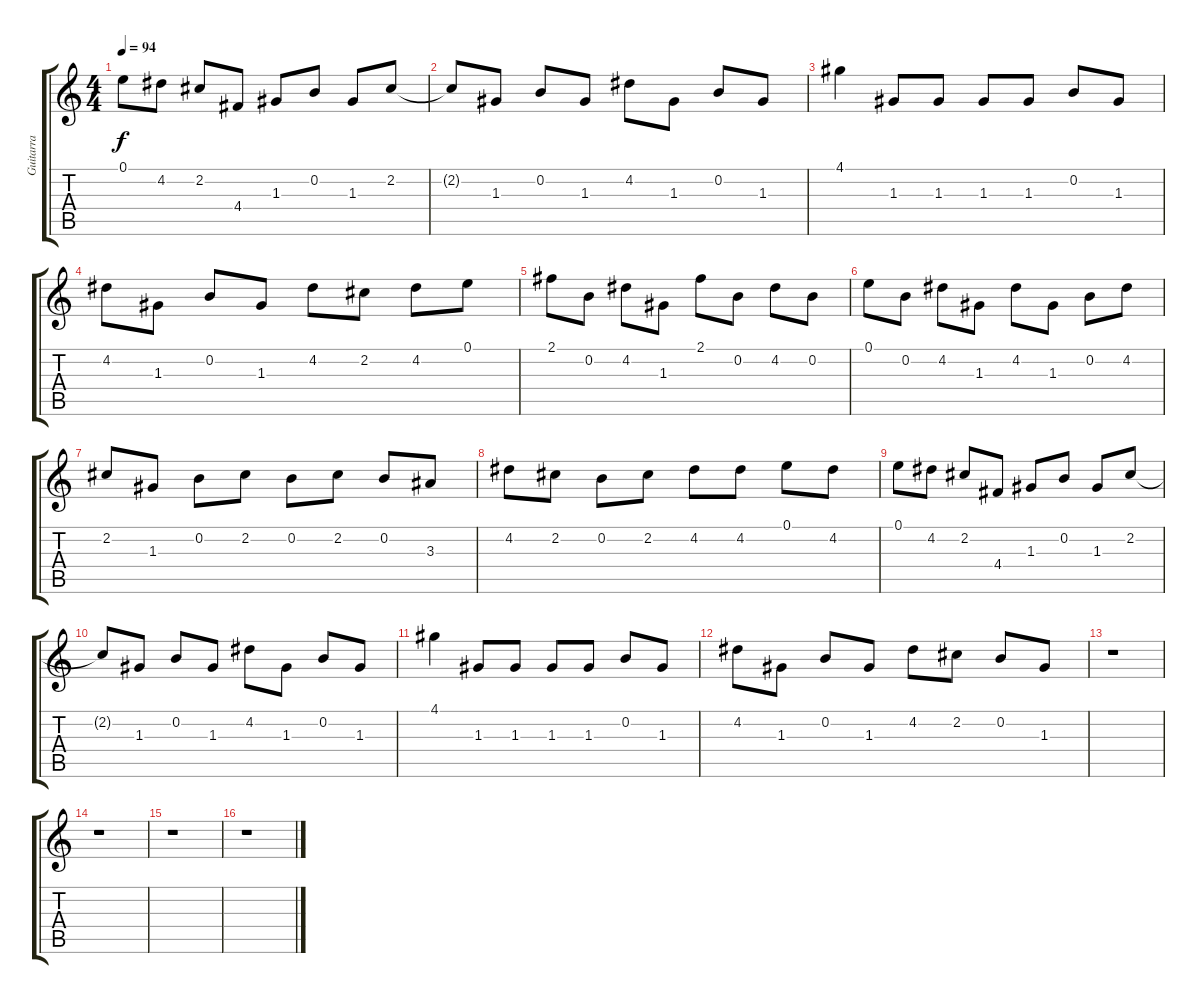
\track ("Guitarra" "Guitarra") {instrument electricguitarjazz}
\staff {score tabs}
\tuning (E4 B3 G3 D3 A2 E2) {hide}
\ts (4 4)
\tempo 94
\clef g2
\ks c
0.1.8{dy f} 4.2.8 2.2.8 4.4.8 1.3.8 0.2.8 1.3.8 2.2.8 |
2.2{t}.8 1.3.8 0.2.8 1.3.8 4.2.8 1.3.8 0.2.8 1.3.8 |
4.1.4 1.3.8 1.3.8 1.3.8 1.3.8 0.2.8 1.3.8 |
4.2.8 1.3.8 0.2.8 1.3.8 4.2.8 2.2.8 4.2.8 0.1.8 |
2.1.8 0.2.8 4.2.8 1.3.8 2.1.8 0.2.8 4.2.8 0.2.8 |
0.1.8 0.2.8 4.2.8 1.3.8 4.2.8 1.3.8 0.2.8 4.2.8 |
2.2.8 1.3.8 0.2.8 2.2.8 0.2.8 2.2.8 0.2.8 3.3.8 |
4.2.8 2.2.8 0.2.8 2.2.8 4.2.8 4.2.8 0.1.8 4.2.8 |
0.1.8 4.2.8 2.2.8 4.4.8 1.3.8 0.2.8 1.3.8 2.2.8 |
2.2{t}.8 1.3.8 0.2.8 1.3.8 4.2.8 1.3.8 0.2.8 1.3.8 |
4.1.4 1.3.8 1.3.8 1.3.8 1.3.8 0.2.8 1.3.8 |
4.2.8 1.3.8 0.2.8 1.3.8 4.2.8 2.2.8 0.2.8 1.3.8 |
r.1 |
r.1 |
r.1 |
r.1
